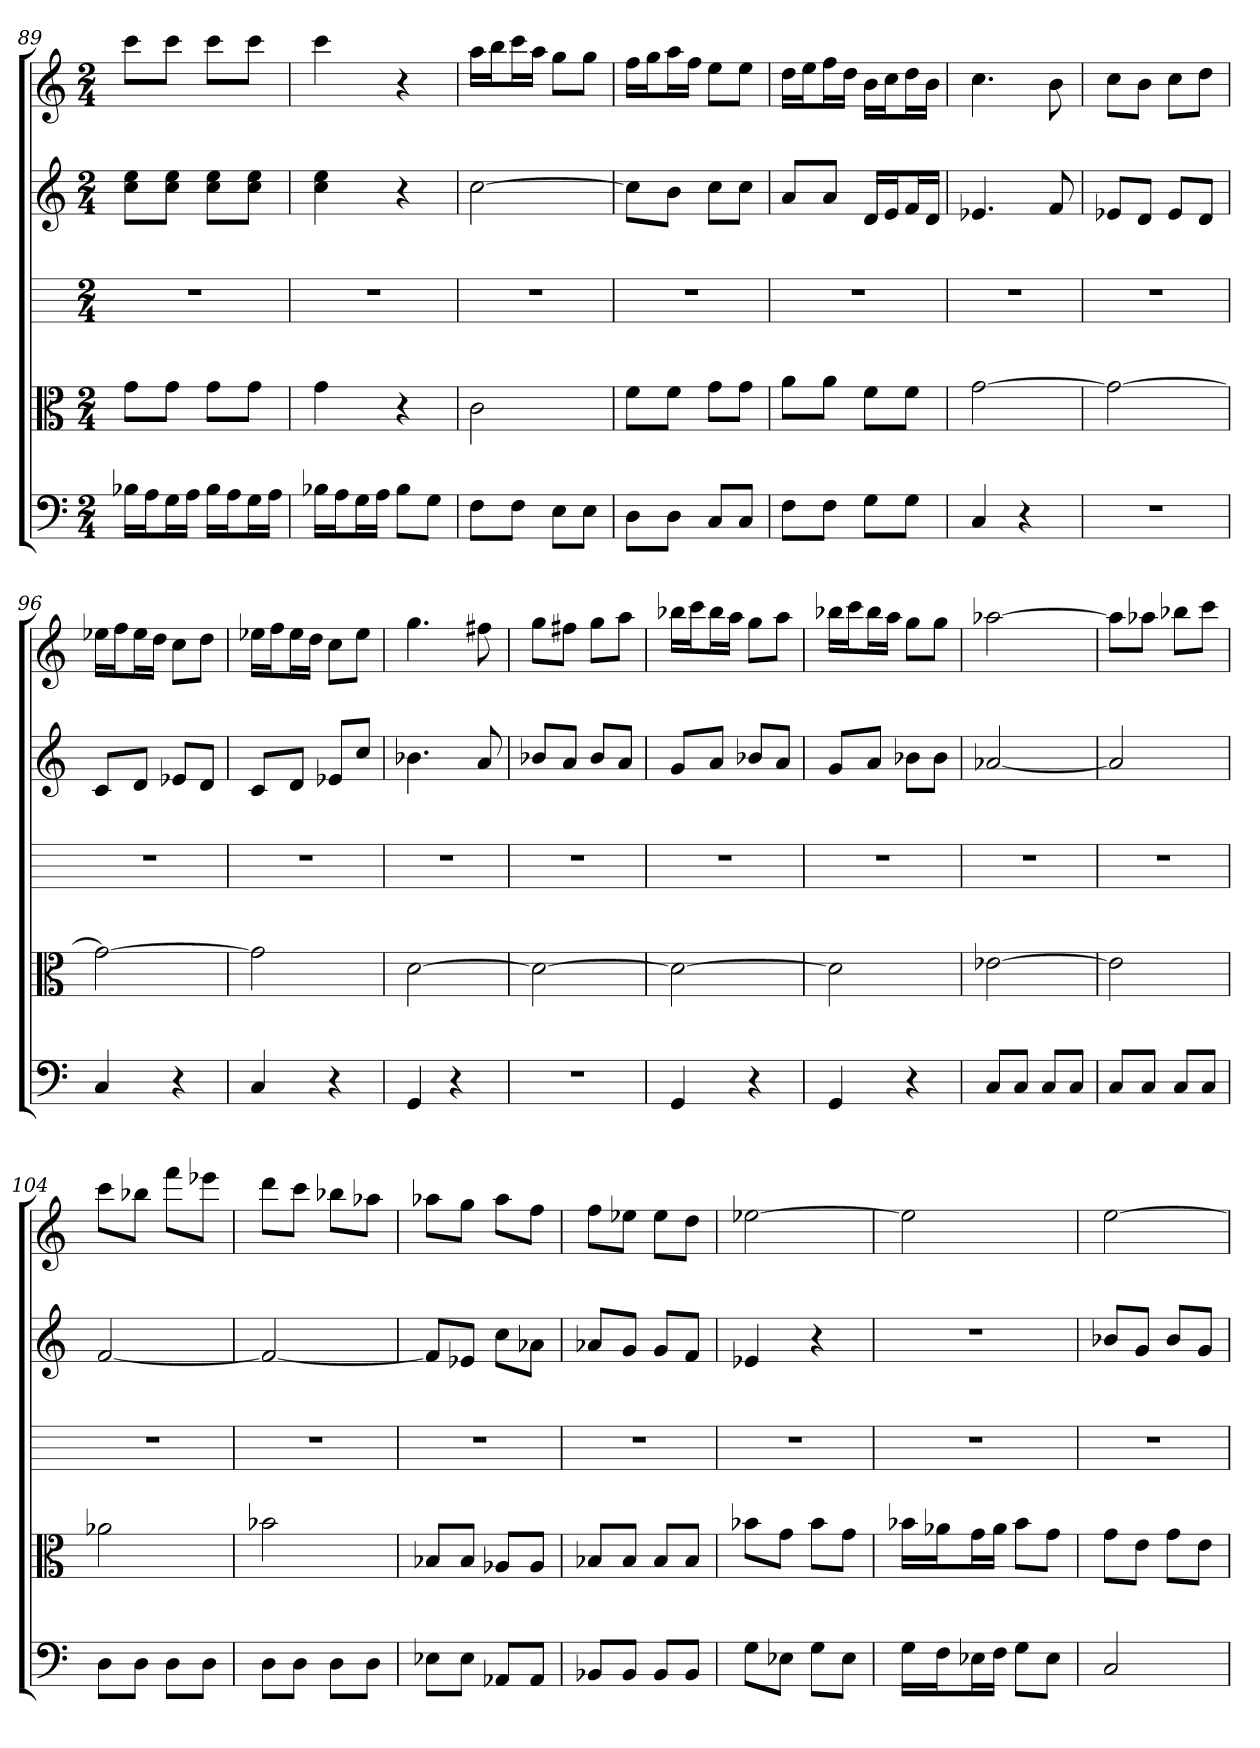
**kern	**kern	**kern	**kern	**kern
*part5	*part4	*part3	*part2	*part1
*staff5	*staff4	*staff3	*staff2	*staff1
*clefF4	*clefC3	*	*	*
*k[]	*k[]	*k[]	*k[]	*k[]
*C:	*C:	*C:	*C:	*C:
*M2/4	*M2/4	*M2/4	*M2/4	*M2/4
=89	=89	=89	=89	=89
16B-X\LL	8g\L	2r	8cc 8eeL	8cccL
16A\J	.	.	.	.
16G\L	8g\J	.	8cc 8eeJ	8cccJ
16A\JJ	.	.	.	.
16B-\LL	8g\L	.	8cc 8eeL	8cccL
16A\J	.	.	.	.
16G\L	8g\J	.	8cc 8eeJ	8cccJ
16A\JJ	.	.	.	.
=90	=90	=90	=90	=90
16B-X\LL	4g	2r	4cc 4ee	4ccc
16A\J	.	.	.	.
16G\L	.	.	.	.
16A\JJ	.	.	.	.
8B-\L	4r	.	4r	4r
8G\J	.	.	.	.
=91	=91	=91	=91	=91
8F\L	2c	2r	[2cc	16aaLL
.	.	.	.	16bbJ
8F\J	.	.	.	16cccL
.	.	.	.	16aaJJ
8E\L	.	.	.	8ggL
8E\J	.	.	.	8ggJ
=92	=92	=92	=92	=92
8D\L	8f\L	2r	8ccL]	16ffLL
.	.	.	.	16ggJ
8D\J	8f\J	.	8bJ	16aaL
.	.	.	.	16ffJJ
8C/L	8g\L	.	8ccL	8eeL
8C/J	8g\J	.	8ccJ	8eeJ
=93	=93	=93	=93	=93
8F\L	8a\L	2r	8aL	16ddLL
.	.	.	.	16eeJ
8F\J	8a\J	.	8aJ	16ffL
.	.	.	.	16ddJJ
8G\L	8f\L	.	16dLL	16bLL
.	.	.	16eJ	16ccJ
8G\J	8f\J	.	16fL	16ddL
.	.	.	16dJJ	16bJJ
=94	=94	=94	=94	=94
4C	[2g	2r	4.e-X	4.cc
4r	.	.	.	.
.	.	.	8f	8b
=95	=95	=95	=95	=95
2r	2g_	2r	8e-XL	8ccL
.	.	.	8dJ	8bJ
.	.	.	8e-L	8ccL
.	.	.	8dJ	8ddJ
=96	=96	=96	=96	=96
4C	2g_	2r	8cL	16ee-XLL
.	.	.	.	16ffJ
.	.	.	8dJ	16ee-L
.	.	.	.	16ddJJ
4r	.	.	8e-XL	8ccL
.	.	.	8dJ	8ddJ
=97	=97	=97	=97	=97
4C	2g]	2r	8cL	16ee-XLL
.	.	.	.	16ffJ
.	.	.	8dJ	16ee-L
.	.	.	.	16ddJJ
4r	.	.	8e-XL	8ccL
.	.	.	8ccJ	8ee-J
=98	=98	=98	=98	=98
4GG	[2d	2r	4.b-X	4.gg
4r	.	.	.	.
.	.	.	8a	8ff#X
=99	=99	=99	=99	=99
2r	2d_	2r	8b-XL	8ggL
.	.	.	8aJ	8ff#XJ
.	.	.	8b-L	8ggL
.	.	.	8aJ	8aaJ
=100	=100	=100	=100	=100
4GG	2d_	2r	8gL	16bb-XLL
.	.	.	.	16cccJ
.	.	.	8aJ	16bb-L
.	.	.	.	16aaJJ
4r	.	.	8b-XL	8ggL
.	.	.	8aJ	8aaJ
=101	=101	=101	=101	=101
4GG	2d]	2r	8gL	16bb-XLL
.	.	.	.	16cccJ
.	.	.	8aJ	16bb-L
.	.	.	.	16aaJJ
4r	.	.	8b-XL	8ggL
.	.	.	8b-J	8ggJ
=102	=102	=102	=102	=102
8C/L	[2e-X	2r	[2a-X	[2aa-X
8C/J	.	.	.	.
8C/L	.	.	.	.
8C/J	.	.	.	.
=103	=103	=103	=103	=103
8C/L	2e-]	2r	2a-]	8aa-L]
8C/J	.	.	.	8aa-XJ
8C/L	.	.	.	8bb-XL
8C/J	.	.	.	8cccJ
=104	=104	=104	=104	=104
8D\L	2a-X	2r	[2f	8cccL
8D\J	.	.	.	8bb-XJ
8D\L	.	.	.	8fffL
8D\J	.	.	.	8eee-XJ
=105	=105	=105	=105	=105
8D\L	2b-X	2r	2f_	8dddL
8D\J	.	.	.	8cccJ
8D\L	.	.	.	8bb-XL
8D\J	.	.	.	8aa-XJ
=106	=106	=106	=106	=106
8E-X\L	8B-X/L	2r	8fL]	8aa-XL
8E-\J	8B-/J	.	8e-XJ	8ggJ
8AA-X/L	8A-X/L	.	8ccL	8aa-L
8AA-/J	8A-/J	.	8a-XJ	8ffJ
=107	=107	=107	=107	=107
8BB-X/L	8B-X/L	2r	8a-XL	8ffL
8BB-/J	8B-/J	.	8gJ	8ee-XJ
8BB-/L	8B-/L	.	8gL	8ee-L
8BB-/J	8B-/J	.	8fJ	8ddJ
=108	=108	=108	=108	=108
8G\L	8b-X\L	2r	4e-X	[2ee-X
8E-X\J	8g\J	.	.	.
8G\L	8b-\L	.	4r	.
8E-\J	8g\J	.	.	.
=109	=109	=109	=109	=109
16G\LL	16b-X\LL	2r	2r	2ee-]
16F\J	16a-X\J	.	.	.
16E-X\L	16g\L	.	.	.
16F\JJ	16a-\JJ	.	.	.
8G\L	8b-\L	.	.	.
8E-\J	8g\J	.	.	.
=110	=110	=110	=110	=110
2C	8g\L	2r	8b-XL	[2ee
.	8e\J	.	8gJ	.
.	8g\L	.	8b-L	.
.	8e\J	.	8gJ	.
=	=	=	=	=
*-	*-	*-	*-	*-
